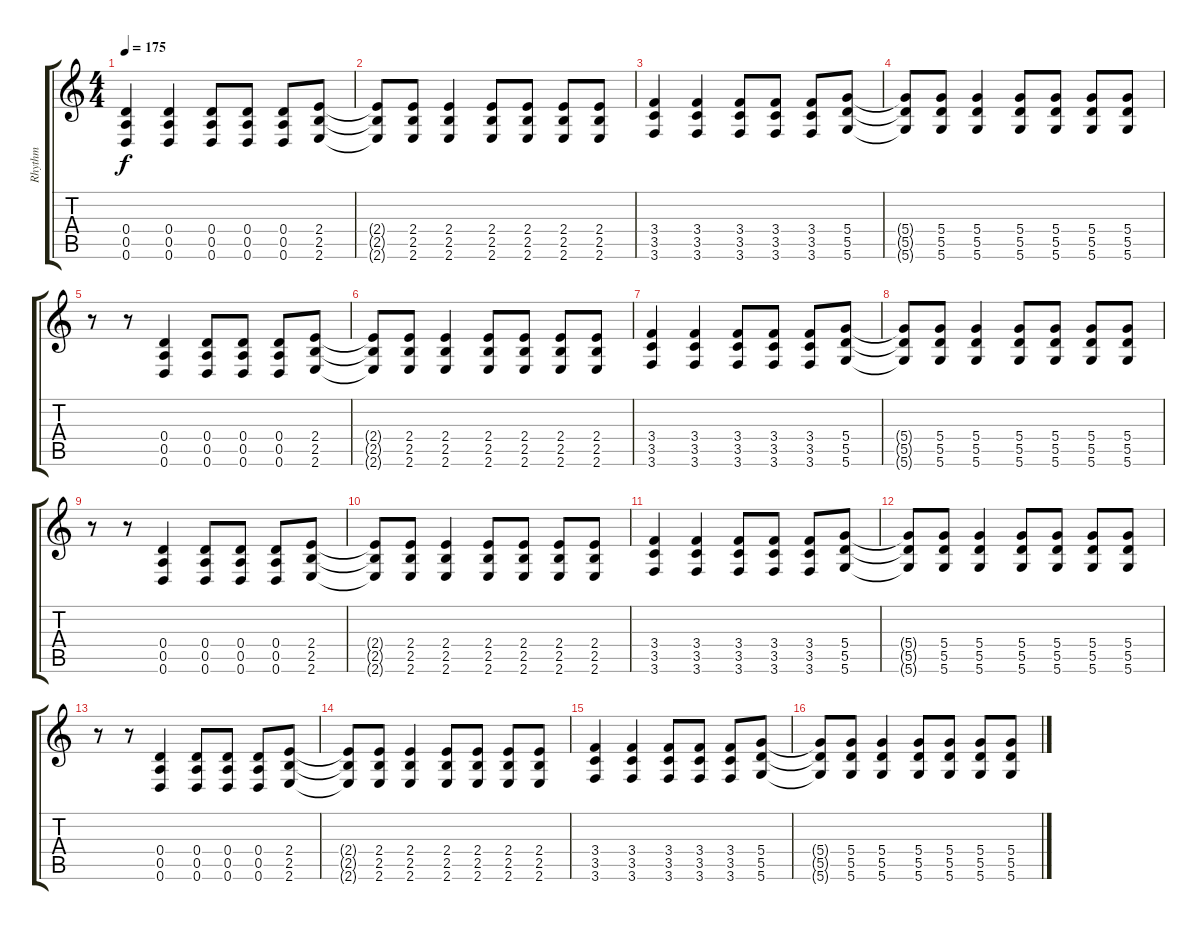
\track ("Rhythm" "Rhythm") {instrument distortionguitar}
\staff {score tabs}
\tuning (E4 B3 G3 D3 A2 D2) {hide}
\ts (4 4)
\tempo 175
\clef g2
\ks c
(0.4 0.5 0.6).4{dy f} (0.4 0.5 0.6).4 (0.4 0.5 0.6).8 (0.4 0.5 0.6).8 (0.4 0.5 0.6).8 (2.4 2.5 2.6).8 |
(2.4{t} 2.5{t} 2.6{t}).8 (2.4 2.5 2.6).8 (2.4 2.5 2.6).4 (2.4 2.5 2.6).8 (2.4 2.5 2.6).8 (2.4 2.5 2.6).8 (2.4 2.5 2.6).8 |
(3.4 3.5 3.6).4 (3.4 3.5 3.6).4 (3.4 3.5 3.6).8 (3.4 3.5 3.6).8 (3.4 3.5 3.6).8 (5.4 5.5 5.6).8 |
(5.4{t} 5.5{t} 5.6{t}).8 (5.4 5.5 5.6).8 (5.4 5.5 5.6).4 (5.4 5.5 5.6).8 (5.4 5.5 5.6).8 (5.4 5.5 5.6).8 (5.4 5.5 5.6).8 |
r.8 r.8 (0.4 0.5 0.6).4 (0.4 0.5 0.6).8 (0.4 0.5 0.6).8 (0.4 0.5 0.6).8 (2.4 2.5 2.6).8 |
(2.4{t} 2.5{t} 2.6{t}).8 (2.4 2.5 2.6).8 (2.4 2.5 2.6).4 (2.4 2.5 2.6).8 (2.4 2.5 2.6).8 (2.4 2.5 2.6).8 (2.4 2.5 2.6).8 |
(3.4 3.5 3.6).4 (3.4 3.5 3.6).4 (3.4 3.5 3.6).8 (3.4 3.5 3.6).8 (3.4 3.5 3.6).8 (5.4 5.5 5.6).8 |
(5.4{t} 5.5{t} 5.6{t}).8 (5.4 5.5 5.6).8 (5.4 5.5 5.6).4 (5.4 5.5 5.6).8 (5.4 5.5 5.6).8 (5.4 5.5 5.6).8 (5.4 5.5 5.6).8 |
r.8 r.8 (0.4 0.5 0.6).4 (0.4 0.5 0.6).8 (0.4 0.5 0.6).8 (0.4 0.5 0.6).8 (2.4 2.5 2.6).8 |
(2.4{t} 2.5{t} 2.6{t}).8 (2.4 2.5 2.6).8 (2.4 2.5 2.6).4 (2.4 2.5 2.6).8 (2.4 2.5 2.6).8 (2.4 2.5 2.6).8 (2.4 2.5 2.6).8 |
(3.4 3.5 3.6).4 (3.4 3.5 3.6).4 (3.4 3.5 3.6).8 (3.4 3.5 3.6).8 (3.4 3.5 3.6).8 (5.4 5.5 5.6).8 |
(5.4{t} 5.5{t} 5.6{t}).8 (5.4 5.5 5.6).8 (5.4 5.5 5.6).4 (5.4 5.5 5.6).8 (5.4 5.5 5.6).8 (5.4 5.5 5.6).8 (5.4 5.5 5.6).8 |
r.8 r.8 (0.4 0.5 0.6).4 (0.4 0.5 0.6).8 (0.4 0.5 0.6).8 (0.4 0.5 0.6).8 (2.4 2.5 2.6).8 |
(2.4{t} 2.5{t} 2.6{t}).8 (2.4 2.5 2.6).8 (2.4 2.5 2.6).4 (2.4 2.5 2.6).8 (2.4 2.5 2.6).8 (2.4 2.5 2.6).8 (2.4 2.5 2.6).8 |
(3.4 3.5 3.6).4 (3.4 3.5 3.6).4 (3.4 3.5 3.6).8 (3.4 3.5 3.6).8 (3.4 3.5 3.6).8 (5.4 5.5 5.6).8 |
(5.4{t} 5.5{t} 5.6{t}).8 (5.4 5.5 5.6).8 (5.4 5.5 5.6).4 (5.4 5.5 5.6).8 (5.4 5.5 5.6).8 (5.4 5.5 5.6).8 (5.4 5.5 5.6).8
